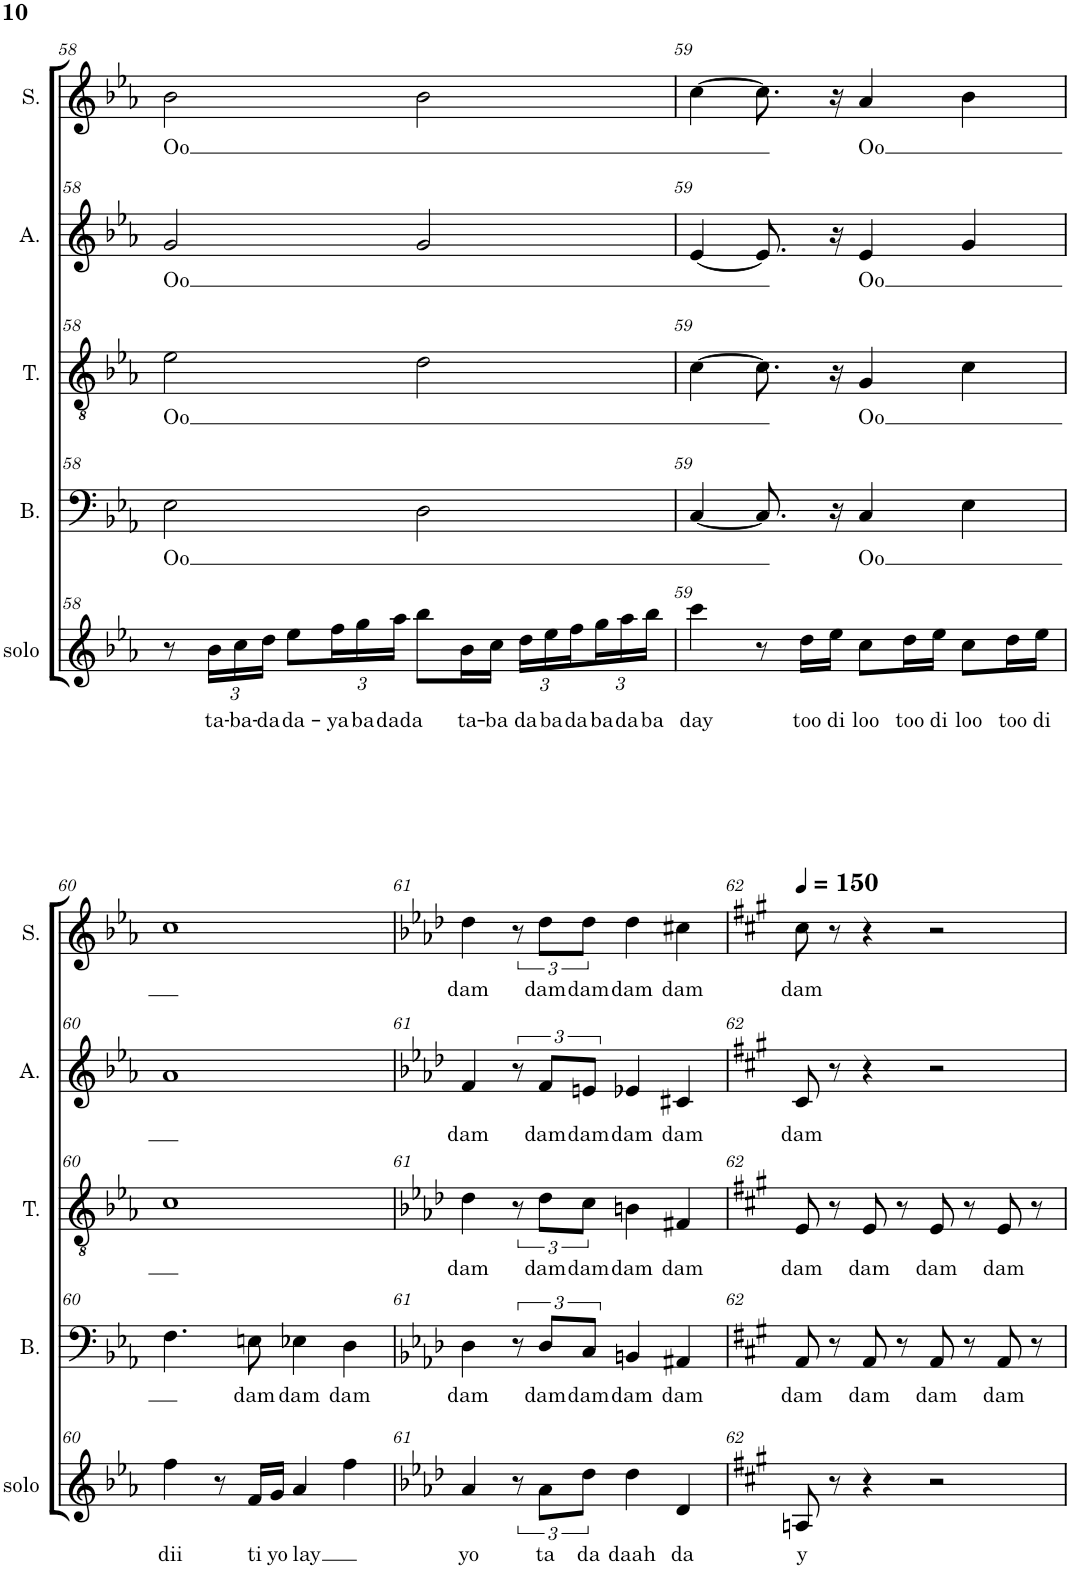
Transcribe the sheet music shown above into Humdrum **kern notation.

**kern	**text	**kern	**text	**kern	**text	**kern	**text	**kern	**text
*part5	*part5	*part4	*part4	*part3	*part3	*part2	*part2	*part1	*part1
*staff5	*staff5	*staff4	*staff4	*staff3	*staff3	*staff2	*staff2	*staff1	*staff1
*I"solo	*	*I"Bass	*	*I"Tenor	*	*I"Alto	*	*I"Soprano	*
*I'solo	*	*I'B.	*	*I'T.	*	*I'A.	*	*I'S.	*
!!LO:PB:g=z
*clefG2	*	*clefF4	*	*clefGv2	*	*clefG2	*	*clefG2	*
*k[b-e-a-]	*	*k[b-e-a-]	*	*k[b-e-a-]	*	*k[b-e-a-]	*	*k[b-e-a-]	*
*M4/4	*	*M4/4	*	*M4/4	*	*M4/4	*	*M4/4	*
=58	=58	=58	=58	=58	=58	=58	=58	=58	=58
!	!	!	!LO:LY:b	!	!LO:LY:b	!	!LO:LY:b	!	!LO:LY:b
8r	.	2E-\	Oo	2e-\	Oo	2g/	Oo	2b-\	Oo
*Xbrackettup	*	*	*	*	*	*	*	*	*
!	!LO:LY:b	!	!	!	!	!	!	!	!
24b-\LL	ta-	.	.	.	.	.	.	.	.
!	!LO:LY:b	!	!	!	!	!	!	!	!
24cc\	-ba-	.	.	.	.	.	.	.	.
!	!LO:LY:b	!	!	!	!	!	!	!	!
24dd\JJ	-da	.	.	.	.	.	.	.	.
!	!LO:LY:b	!	!	!	!	!	!	!	!
8ee-\L	da-	.	.	.	.	.	.	.	.
!	!LO:LY:b	!	!	!	!	!	!	!	!
24ff\L	-ya	.	.	.	.	.	.	.	.
!	!LO:LY:b	!	!	!	!	!	!	!	!
24gg\	ba	.	.	.	.	.	.	.	.
!	!LO:LY:b	!	!	!	!	!	!	!	!
24aa-\JJ	dada	.	.	.	.	.	.	.	.
8bb-\L	.	2D\	.	2d\	.	2g/	.	2b-\	.
!	!LO:LY:b	!	!	!	!	!	!	!	!
16b-\L	ta-	.	.	.	.	.	.	.	.
!	!LO:LY:b	!	!	!	!	!	!	!	!
16cc\JJ	-ba	.	.	.	.	.	.	.	.
!	!LO:LY:b	!	!	!	!	!	!	!	!
24dd\LL	da	.	.	.	.	.	.	.	.
!	!LO:LY:b	!	!	!	!	!	!	!	!
24ee-\	ba	.	.	.	.	.	.	.	.
!	!LO:LY:b	!	!	!	!	!	!	!	!
24ff\	da	.	.	.	.	.	.	.	.
!	!LO:LY:b	!	!	!	!	!	!	!	!
24gg\	ba	.	.	.	.	.	.	.	.
!	!LO:LY:b	!	!	!	!	!	!	!	!
24aa-\	da	.	.	.	.	.	.	.	.
!	!LO:LY:b	!	!	!	!	!	!	!	!
24bb-\JJ	ba	.	.	.	.	.	.	.	.
=59	=59	=59	=59	=59	=59	=59	=59	=59	=59
!	!LO:LY:b	!	!	!	!	!	!	!	!
4ccc\	day	[4C/	.	[4c\	.	[4e-/	.	[4cc\	.
8r	.	8.C/]	.	8.c\]	.	8.e-/]	.	8.cc\]	.
!	!LO:LY:b	!	!	!	!	!	!	!	!
16dd\LL	too	.	.	.	.	.	.	.	.
!	!LO:LY:b	!	!	!	!	!	!	!	!
16ee-\JJ	di	16r	.	16r	.	16r	.	16r	.
!	!LO:LY:b	!	!LO:LY:b	!	!LO:LY:b	!	!LO:LY:b	!	!LO:LY:b
8cc\L	loo	4C/	Oo	4G/	Oo	4e-/	Oo	4a-/	Oo
!	!LO:LY:b	!	!	!	!	!	!	!	!
16dd\L	too	.	.	.	.	.	.	.	.
!	!LO:LY:b	!	!	!	!	!	!	!	!
16ee-\JJ	di	.	.	.	.	.	.	.	.
!	!LO:LY:b	!	!	!	!	!	!	!	!
8cc\L	loo	4E-\	.	4c\	.	4g/	.	4b-\	.
!	!LO:LY:b	!	!	!	!	!	!	!	!
16dd\L	too	.	.	.	.	.	.	.	.
!	!LO:LY:b	!	!	!	!	!	!	!	!
16ee-\JJ	di	.	.	.	.	.	.	.	.
!!LO:LB:g=z
=60	=60	=60	=60	=60	=60	=60	=60	=60	=60
!	!LO:LY:b	!	!	!	!	!	!	!	!
4ff\	dii	4.F\	.	1c	.	1a-	.	1cc	.
8r	.	.	.	.	.	.	.	.	.
!	!LO:LY:b	!	!LO:LY:b	!	!	!	!	!	!
16f/LL	ti	8En\	dam	.	.	.	.	.	.
!	!LO:LY:b	!	!	!	!	!	!	!	!
16g/JJ	yo	.	.	.	.	.	.	.	.
!	!LO:LY:b	!	!LO:LY:b	!	!	!	!	!	!
4a-/	lay	4E-X\	dam	.	.	.	.	.	.
!	!	!	!LO:LY:b	!	!	!	!	!	!
4ff\	.	4D\	dam	.	.	.	.	.	.
=61	=61	=61	=61	=61	=61	=61	=61	=61	=61
*k[b-e-a-d-]	*	*k[b-e-a-d-]	*	*k[b-e-a-d-]	*	*k[b-e-a-d-]	*	*k[b-e-a-d-]	*
!	!LO:LY:b	!	!LO:LY:b	!	!LO:LY:b	!	!LO:LY:b	!	!LO:LY:b
4a-/	yo	4D-\	dam	4d-\	dam	4f/	dam	4dd-\	dam
*brackettup	*	*	*	*	*	*	*	*	*
12r	.	12r	.	12r	.	12r	.	12r	.
!	!LO:LY:b	!	!LO:LY:b	!	!LO:LY:b	!	!LO:LY:b	!	!LO:LY:b
12a-\L	ta	12D-/L	dam	12d-\L	dam	12f/L	dam	12dd-\L	dam
!	!LO:LY:b	!	!LO:LY:b	!	!LO:LY:b	!	!LO:LY:b	!	!LO:LY:b
12dd-\J	da	12C/J	dam	12c\J	dam	12en/J	dam	12dd-\J	dam
!	!LO:LY:b	!	!LO:LY:b	!	!LO:LY:b	!	!LO:LY:b	!	!LO:LY:b
4dd-\	daah	4BBn/	dam	4Bn\	dam	4e-X/	dam	4dd-\	dam
!	!LO:LY:b	!	!LO:LY:b	!	!LO:LY:b	!	!LO:LY:b	!	!LO:LY:b
4d-/	da	4AA#X/	dam	4F#X/	dam	4c#X/	dam	4cc#X\	dam
=62	=62	=62	=62	=62	=62	=62	=62	=62	=62
*k[f#c#g#]	*	*k[f#c#g#]	*	*k[f#c#g#]	*	*k[f#c#g#]	*	*k[f#c#g#]	*
*	*	*	*	*	*	*	*	*MM150	*
!	!LO:LY:b	!	!LO:LY:b	!	!LO:LY:b	!	!LO:LY:b	!	!LO:LY:b
8An/	y	8AA/	dam	8E/	dam	8c#/	dam	8cc#\	dam
8r	.	8r	.	8r	.	8r	.	8r	.
!	!	!	!LO:LY:b	!	!LO:LY:b	!	!	!	!
4r	.	8AA/	dam	8E/	dam	4r	.	4r	.
.	.	8r	.	8r	.	.	.	.	.
!	!	!	!LO:LY:b	!	!LO:LY:b	!	!	!	!
2r	.	8AA/	dam	8E/	dam	2r	.	2r	.
.	.	8r	.	8r	.	.	.	.	.
!	!	!	!LO:LY:b	!	!LO:LY:b	!	!	!	!
.	.	8AA/	dam	8E/	dam	.	.	.	.
.	.	8r	.	8r	.	.	.	.	.
=	=	=	=	=	=	=	=	=	=
*-	*-	*-	*-	*-	*-	*-	*-	*-	*-
